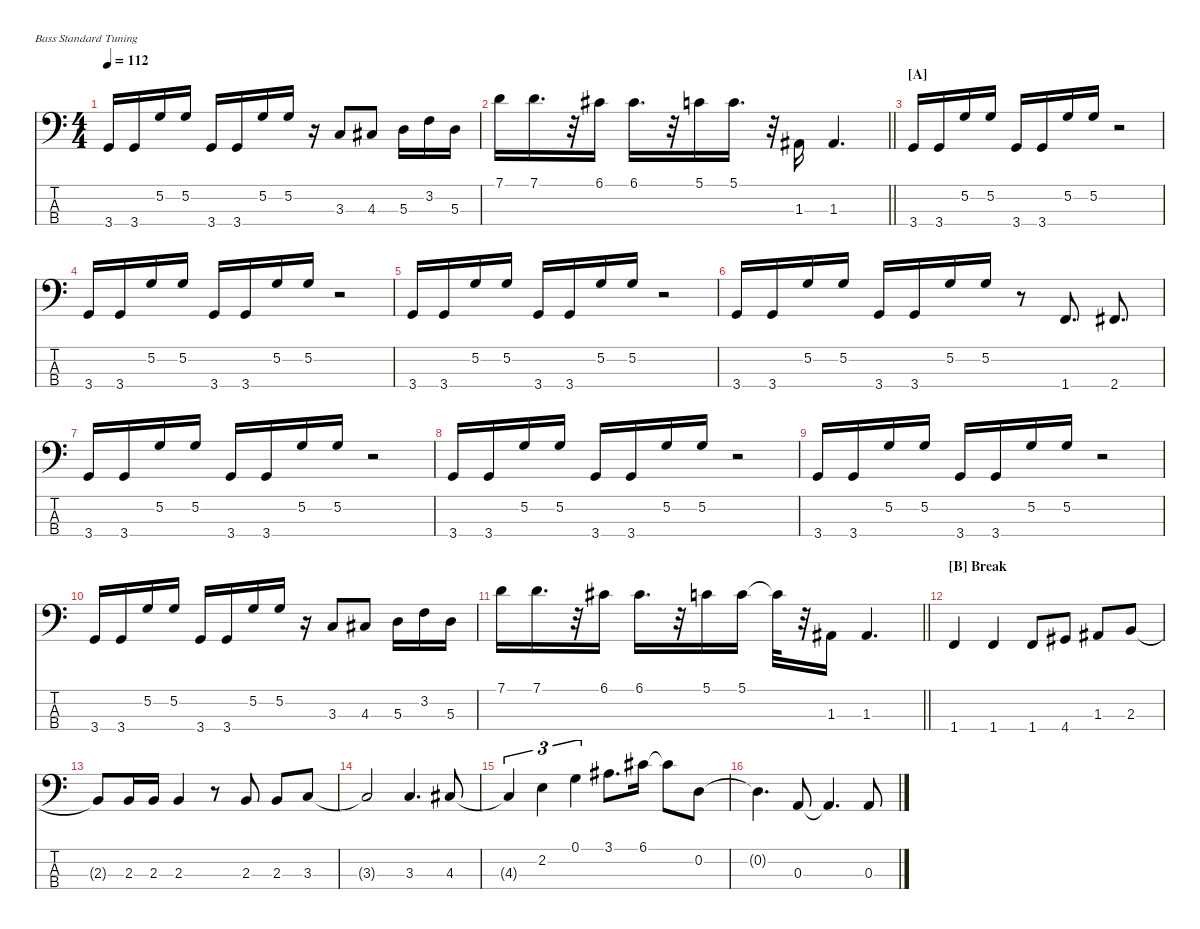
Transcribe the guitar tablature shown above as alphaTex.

\hideDynamics
\bracketExtendMode nobrackets
\singleTrackTrackNamePolicy hidden
\multiTrackTrackNamePolicy hidden
\firstSystemTrackNameMode fullname
\firstSystemTrackNameOrientation horizontal
\otherSystemsTrackNameOrientation horizontal
\track ("Bass" "E-Bass") {defaultSystemsLayout 4 instrument electricbassfinger}
\staff {score tabs}
\tuning (G2 D2 A1 E1)
\ts (4 4)
\scale
0.463573
\tempo 112
\accidentals auto
\clef f4
\ottava regular
\simile none
\ks c
3.4.16{dy f beam Up} 3.4.16{beam Up} 5.2.16{beam Up} 5.2.16{beam Up} 3.4.16{beam Up} 3.4.16{beam Up} 5.2.16{beam Up} 5.2.16{beam Up} r.16{beam Up} 3.3.8{beam Up} 4.3{acc #}.8{beam Up} 5.3.16{beam Down} 3.2.16{beam Down} 5.3.16{beam Down} |
\scale
0.282051
\barLineRight lightlight
7.1.16{beam Down} 7.1.16{d beam Down} r.32{beam Down} 6.1{acc #}.16{beam Down} 6.1{acc #}.16{d beam Down} r.32{beam Down} 5.1.16{beam Down} 5.1.16{d beam Down} r.32{beam Down} 1.3{acc #}.16{beam Up} 1.3{acc #}.4{d beam Up} |
\section ("A" "")
3.4.16{beam Up} 3.4.16{beam Up} 5.2.16{beam Up} 5.2.16{beam Up} 3.4.16{beam Up} 3.4.16{beam Up} 5.2.16{beam Up} 5.2.16{beam Up} r.2{beam Up} |
3.4.16{beam Up} 3.4.16{beam Up} 5.2.16{beam Up} 5.2.16{beam Up} 3.4.16{beam Up} 3.4.16{beam Up} 5.2.16{beam Up} 5.2.16{beam Up} r.2{beam Up} |
3.4.16{beam Up} 3.4.16{beam Up} 5.2.16{beam Up} 5.2.16{beam Up} 3.4.16{beam Up} 3.4.16{beam Up} 5.2.16{beam Up} 5.2.16{beam Up} r.2{beam Up} |
3.4.16{beam Up} 3.4.16{beam Up} 5.2.16{beam Up} 5.2.16{beam Up} 3.4.16{beam Up} 3.4.16{beam Up} 5.2.16{beam Up} 5.2.16{beam Up} r.8{beam Up} 1.4.8{d beam Up} 2.4{acc #}.8{d beam Up} |
3.4.16{beam Up} 3.4.16{beam Up} 5.2.16{beam Up} 5.2.16{beam Up} 3.4.16{beam Up} 3.4.16{beam Up} 5.2.16{beam Up} 5.2.16{beam Up} r.2{beam Up} |
3.4.16{beam Up} 3.4.16{beam Up} 5.2.16{beam Up} 5.2.16{beam Up} 3.4.16{beam Up} 3.4.16{beam Up} 5.2.16{beam Up} 5.2.16{beam Up} r.2{beam Up} |
3.4.16{beam Up} 3.4.16{beam Up} 5.2.16{beam Up} 5.2.16{beam Up} 3.4.16{beam Up} 3.4.16{beam Up} 5.2.16{beam Up} 5.2.16{beam Up} r.2{beam Up} |
3.4.16{beam Up} 3.4.16{beam Up} 5.2.16{beam Up} 5.2.16{beam Up} 3.4.16{beam Up} 3.4.16{beam Up} 5.2.16{beam Up} 5.2.16{beam Up} r.16{beam Up} 3.3.8{beam Up} 4.3{acc #}.8{beam Up} 5.3.16{beam Down} 3.2.16{beam Down} 5.3.16{beam Down} |
\barLineRight lightlight
7.1.16{beam Down} 7.1.16{d beam Down} r.32{beam Down} 6.1{acc #}.16{beam Down} 6.1{acc #}.16{d beam Down} r.32{beam Down} 5.1.16{beam Down} 5.1.16{beam Down} 5.1{t}.32{beam Down} r.32{beam Down} 1.3{acc #}.16{beam Down} 1.3{acc #}.4{d beam Up} |
\section ("B" "Break")
1.4.4{beam Up} 1.4.4{beam Up} 1.4.8{beam Up} 4.4{acc #}.8{beam Up} 1.3{acc #}.8{beam Up} 2.3.8{beam Up} |
2.3{t}.8{beam Up} 2.3.16{beam Up} 2.3.16{beam Up} 2.3.4{beam Up} r.8{beam Up} 2.3.8{beam Up} 2.3.8{beam Up} 3.3.8{beam Up} |
3.3{t}.2{beam Up} 3.3.4{d beam Up} 4.3{acc #}.8{beam Up} |
4.3{t acc #}.4{tu (3 2) beam Up} 2.2.4{tu (3 2) beam Down} 0.1.4{tu (3 2) beam Down} 3.1{acc #}.8{d beam Down} 6.1{acc #}.16{beam Down} 6.1{t acc #}.8{beam Down} 0.2.8{beam Down} |
0.2{t}.4{d beam Down} 0.3.8{beam Up} 0.3{t}.4{d beam Up} 0.3.8{beam Up}
